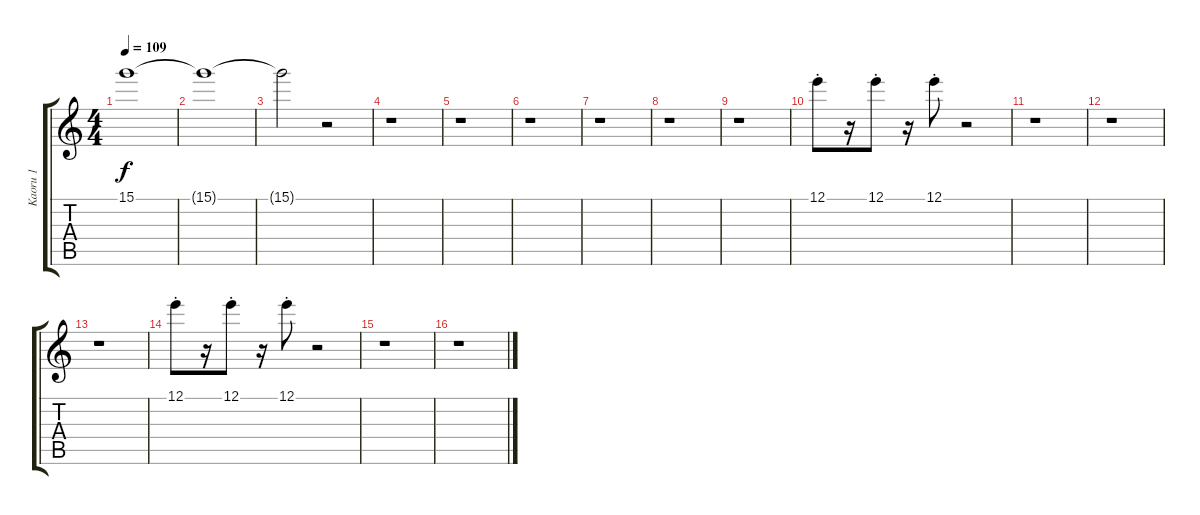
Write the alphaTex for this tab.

\track ("Kaoru 1" "Kaoru 1") {instrument distortionguitar}
\staff {score tabs}
\tuning (E4 B3 G3 D3 A2 E2) {hide}
\ts (4 4)
\tempo 109
\clef g2
\ks c
15.1.1{dy f} |
15.1{t}.1 |
15.1{t}.2 r.2 |
r.1 |
r.1 |
r.1 |
r.1 |
r.1 |
r.1 |
12.1{st}.8{volume 6} r.16 12.1{st}.8 r.16 12.1{st}.8 r.2 |
r.1 |
r.1 |
r.1 |
12.1{st}.8{volume 6} r.16 12.1{st}.8 r.16 12.1{st}.8 r.2 |
r.1 |
r.1
